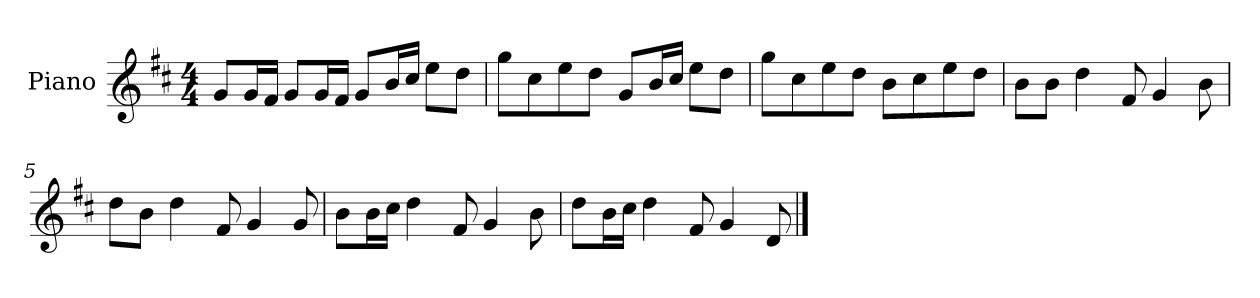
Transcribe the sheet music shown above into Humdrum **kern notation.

**kern
*part1
*staff1
*I"Piano
*I'P-no
*clefG2
*k[f#c#]
*M4/4
*MM90
=1
8g/L
16g/L
16f#/JJ
8g/L
16g/L
16f#/JJ
8g/L
16b/L
16cc#/JJ
8ee\L
8dd\J
=2
8gg\L
8cc#\
8ee\
8dd\J
8g/L
16b/L
16cc#/JJ
8ee\L
8dd\J
=3
8gg\L
8cc#\
8ee\
8dd\J
8b\L
8cc#\
8ee\
8dd\J
=4
8b\L
8b\J
4dd\
8f#/
4g/
8b\
!!LO:LB:g=z
=5
8dd\L
8b\J
4dd\
8f#/
4g/
8g/
=6
8b\L
16b\L
16cc#\JJ
4dd\
8f#/
4g/
8b\
=7
8dd\L
16b\L
16cc#\JJ
4dd\
8f#/
4g/
8d/
==
*-
